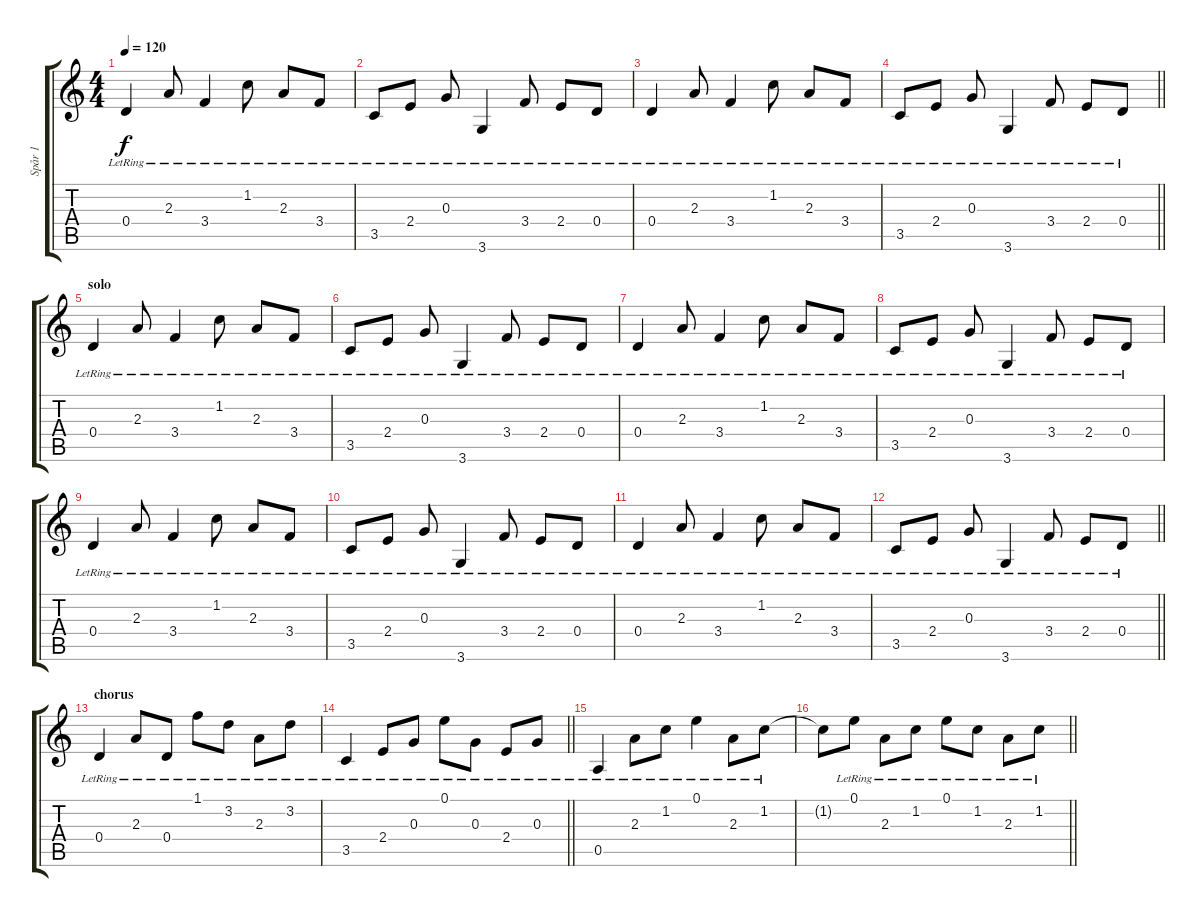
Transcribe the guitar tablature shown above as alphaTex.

\track ("Spår 1" "Spår 1") {instrument electricguitarclean}
\staff {score tabs}
\tuning (E4 B3 G3 D3 A2 E2) {hide}
\ts (4 4)
\tempo 120
\clef g2
\ks c
0.4{lr}.4{dy f} 2.3{lr}.8 3.4{lr}.4 1.2{lr}.8 2.3{lr}.8 3.4{lr}.8 |
3.5{lr}.8 2.4{lr}.8 0.3{lr}.8 3.6{lr}.4 3.4{lr}.8 2.4{lr}.8 0.4{lr}.8 |
0.4{lr}.4 2.3{lr}.8 3.4{lr}.4 1.2{lr}.8 2.3{lr}.8 3.4{lr}.8 |
\barLineRight lightlight
3.5{lr}.8 2.4{lr}.8 0.3{lr}.8 3.6{lr}.4 3.4{lr}.8 2.4{lr}.8 0.4{lr}.8 |
\section ("" "solo")
0.4{lr}.4 2.3{lr}.8 3.4{lr}.4 1.2{lr}.8 2.3{lr}.8 3.4{lr}.8 |
3.5{lr}.8 2.4{lr}.8 0.3{lr}.8 3.6{lr}.4 3.4{lr}.8 2.4{lr}.8 0.4{lr}.8 |
0.4{lr}.4 2.3{lr}.8 3.4{lr}.4 1.2{lr}.8 2.3{lr}.8 3.4{lr}.8 |
3.5{lr}.8 2.4{lr}.8 0.3{lr}.8 3.6{lr}.4 3.4{lr}.8 2.4{lr}.8 0.4{lr}.8 |
0.4{lr}.4 2.3{lr}.8 3.4{lr}.4 1.2{lr}.8 2.3{lr}.8 3.4{lr}.8 |
3.5{lr}.8 2.4{lr}.8 0.3{lr}.8 3.6{lr}.4 3.4{lr}.8 2.4{lr}.8 0.4{lr}.8 |
0.4{lr}.4 2.3{lr}.8 3.4{lr}.4 1.2{lr}.8 2.3{lr}.8 3.4{lr}.8 |
\barLineRight lightlight
3.5{lr}.8 2.4{lr}.8 0.3{lr}.8 3.6{lr}.4 3.4{lr}.8 2.4{lr}.8 0.4{lr}.8 |
\section ("" "chorus")
0.4{lr}.4 2.3{lr}.8 0.4{lr}.8 1.1{lr}.8 3.2{lr}.8 2.3{lr}.8 3.2{lr}.8 |
\barLineRight lightlight
3.5{lr}.4 2.4{lr}.8 0.3{lr}.8 0.1{lr}.8 0.3{lr}.8 2.4{lr}.8 0.3{lr}.8 |
0.5{lr}.4 2.3{lr}.8 1.2{lr}.8 0.1{lr}.4 2.3{lr}.8 1.2{lr}.8 |
\barLineRight lightlight
1.2{t}.8 0.1{lr}.8 2.3{lr}.8 1.2{lr}.8 0.1{lr}.8 1.2{lr}.8 2.3{lr}.8 1.2{lr}.8
